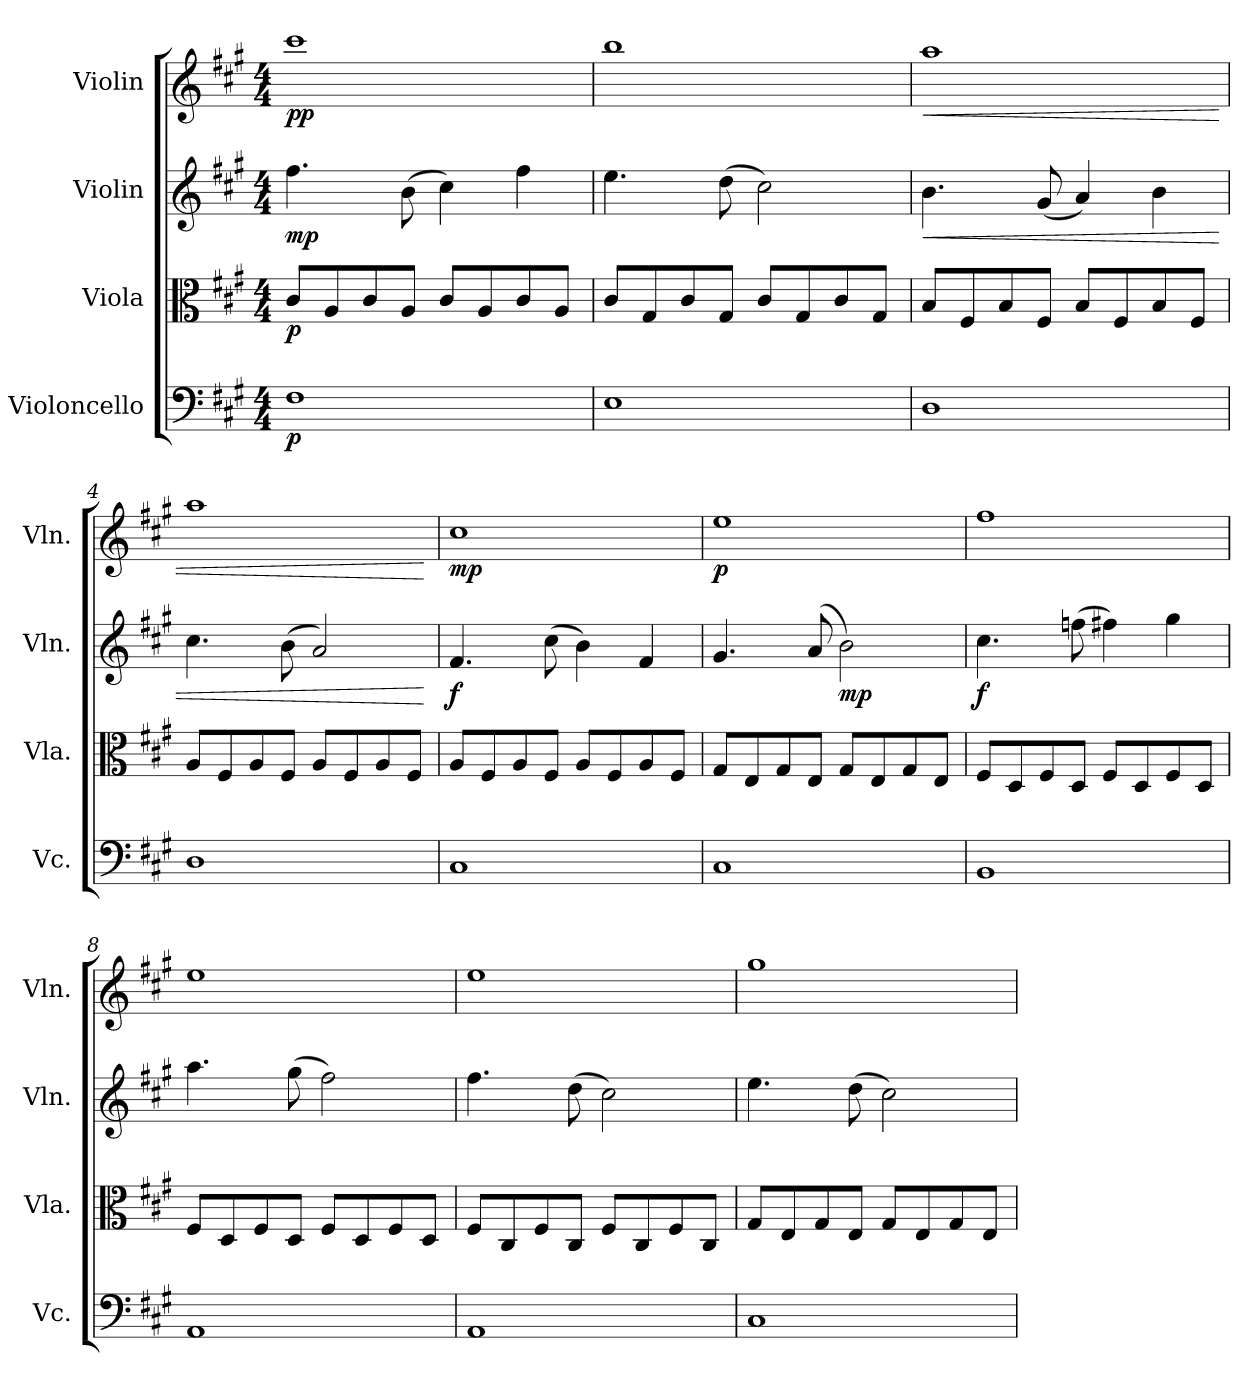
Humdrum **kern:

**kern	**dynam	**kern	**dynam	**kern	**dynam	**kern	**dynam
*part4	*part4	*part3	*part3	*part2	*part2	*part1	*part1
*staff4	*staff4	*staff3	*staff3	*staff2	*staff2	*staff1	*staff1
*I"Violoncello	*	*I"Viola	*	*I"Violin	*	*I"Violin	*
*I'Vc.	*	*I'Vla.	*	*I'Vln.	*	*I'Vln.	*
*clefF4	*	*clefC3	*	*clefG2	*	*clefG2	*
*k[f#c#g#]	*	*k[f#c#g#]	*	*k[f#c#g#]	*	*k[f#c#g#]	*
*M4/4	*	*M4/4	*	*M4/4	*	*M4/4	*
*MM80	*	*MM80	*	*MM80	*	*MM80	*
=1	=1	=1	=1	=1	=1	=1	=1
!	!LO:DY:b	!	!LO:DY:b	!	!LO:DY:b	!	!LO:DY:b
1F#	p	8c#/L	p	4.ff#\	mp	1ccc#	pp
.	.	8A/	.	.	.	.	.
.	.	8c#/	.	.	.	.	.
.	.	8A/J	.	(8b\	.	.	.
.	.	8c#/L	.	4cc#\)	.	.	.
.	.	8A/	.	.	.	.	.
.	.	8c#/	.	4ff#\	.	.	.
.	.	8A/J	.	.	.	.	.
=2	=2	=2	=2	=2	=2	=2	=2
1E	.	8c#/L	.	4.ee\	.	1bb	.
.	.	8G#/	.	.	.	.	.
.	.	8c#/	.	.	.	.	.
.	.	8G#/J	.	(8dd\	.	.	.
.	.	8c#/L	.	2cc#\)	.	.	.
.	.	8G#/	.	.	.	.	.
.	.	8c#/	.	.	.	.	.
.	.	8G#/J	.	.	.	.	.
=3	=3	=3	=3	=3	=3	=3	=3
!	!	!	!	!	!LO:HP:b	!	!LO:HP:b
1D	.	8B/L	.	4.b\	<	1aa	<
.	.	8F#/	.	.	.	.	.
.	.	8B/	.	.	.	.	.
.	.	8F#/J	.	(8g#/	.	.	.
.	.	8B/L	.	4a/)	.	.	.
.	.	8F#/	.	.	.	.	.
.	.	8B/	.	4b\	.	.	.
.	.	8F#/J	.	.	.	.	.
=4	=4	=4	=4	=4	=4	=4	=4
1D	.	8A/L	.	4.cc#\	.	1aa	.
.	.	8F#/	.	.	.	.	.
.	.	8A/	.	.	.	.	.
.	.	8F#/J	.	(8b\	.	.	.
.	.	8A/L	.	2a/)	.	.	.
.	.	8F#/	.	.	.	.	.
.	.	8A/	.	.	.	.	.
.	.	8F#/J	.	.	.	.	.
.	.	.	.	.	[	.	[
!!LO:LB:g=z
=5	=5	=5	=5	=5	=5	=5	=5
!	!	!	!	!	!LO:DY:b	!	!LO:DY:b
1C#	.	8A/L	.	4.f#/	f	1cc#	mp
.	.	8F#/	.	.	.	.	.
.	.	8A/	.	.	.	.	.
.	.	8F#/J	.	(8cc#\	.	.	.
.	.	8A/L	.	4b\)	.	.	.
.	.	8F#/	.	.	.	.	.
.	.	8A/	.	4f#/	.	.	.
.	.	8F#/J	.	.	.	.	.
=6	=6	=6	=6	=6	=6	=6	=6
!	!	!	!	!	!	!	!LO:DY:b
1C#	.	8G#/L	.	4.g#/	.	1ee	p
.	.	8E/	.	.	.	.	.
.	.	8G#/	.	.	.	.	.
.	.	8E/J	.	(8a/	.	.	.
!	!	!	!	!	!LO:DY:b	!	!
.	.	8G#/L	.	2b\)	mp	.	.
.	.	8E/	.	.	.	.	.
.	.	8G#/	.	.	.	.	.
.	.	8E/J	.	.	.	.	.
=7	=7	=7	=7	=7	=7	=7	=7
!	!	!	!	!	!LO:DY:b	!	!
1BB	.	8F#/L	.	4.cc#\	f	1ff#	.
.	.	8D/	.	.	.	.	.
.	.	8F#/	.	.	.	.	.
.	.	8D/J	.	(8ffn\	.	.	.
.	.	8F#/L	.	4ff#X\)	.	.	.
.	.	8D/	.	.	.	.	.
.	.	8F#/	.	4gg#\	.	.	.
.	.	8D/J	.	.	.	.	.
=8	=8	=8	=8	=8	=8	=8	=8
1AA	.	8F#/L	.	4.aa\	.	1ee	.
.	.	8D/	.	.	.	.	.
.	.	8F#/	.	.	.	.	.
.	.	8D/J	.	(8gg#\	.	.	.
.	.	8F#/L	.	2ff#\)	.	.	.
.	.	8D/	.	.	.	.	.
.	.	8F#/	.	.	.	.	.
.	.	8D/J	.	.	.	.	.
!!LO:LB:g=z
=9	=9	=9	=9	=9	=9	=9	=9
1AA	.	8F#/L	.	4.ff#\	.	1ee	.
.	.	8C#/	.	.	.	.	.
.	.	8F#/	.	.	.	.	.
.	.	8C#/J	.	(8dd\	.	.	.
.	.	8F#/L	.	2cc#\)	.	.	.
.	.	8C#/	.	.	.	.	.
.	.	8F#/	.	.	.	.	.
.	.	8C#/J	.	.	.	.	.
=10	=10	=10	=10	=10	=10	=10	=10
1C#	.	8G#/L	.	4.ee\	.	1gg#	.
.	.	8E/	.	.	.	.	.
.	.	8G#/	.	.	.	.	.
.	.	8E/J	.	(8dd\	.	.	.
.	.	8G#/L	.	2cc#\)	.	.	.
.	.	8E/	.	.	.	.	.
.	.	8G#/	.	.	.	.	.
.	.	8E/J	.	.	.	.	.
=	=	=	=	=	=	=	=
*-	*-	*-	*-	*-	*-	*-	*-
